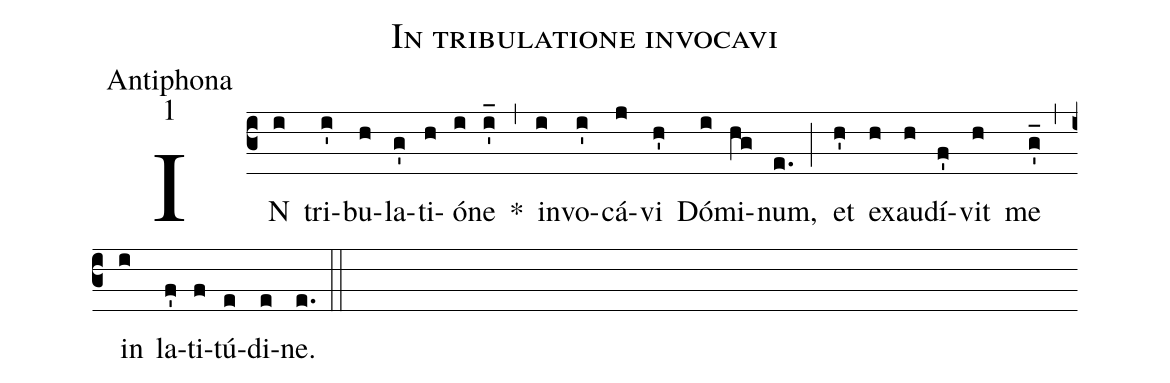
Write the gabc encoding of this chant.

name:In tribulatione invocavi;
office-part:Antiphona;
mode:1;
%%
(c3) IN(i) tri(i')bu(h)la(g')ti(h)ó(i)ne(i'_) *(,) in(i)vo(i')cá(j)vi(h') Dó(i)mi(hg)num,(e.) (;) et(h') ex(h)au(h)dí(f')vit(h) me(g'_) (,) in(i) la(f')ti(f)tú(e)di(e)ne.(e.) (::)
